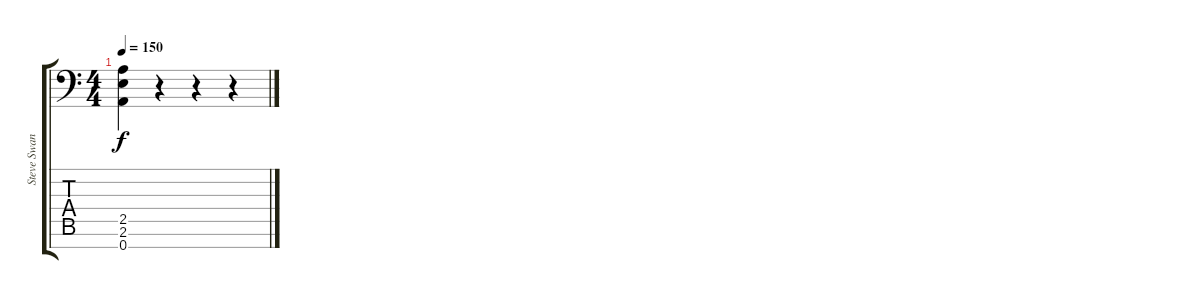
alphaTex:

\track ("Steve Swanson" "Steve Swan") {instrument distortionguitar}
\staff {score tabs}
\tuning (D4 A3 F3 C3 G2 D2 A1) {hide}
\ts (4 4)
\tempo 150
\clef f4
\ks c
(2.5 2.6 0.7).4{dy f} r.4 r.4 r.4
